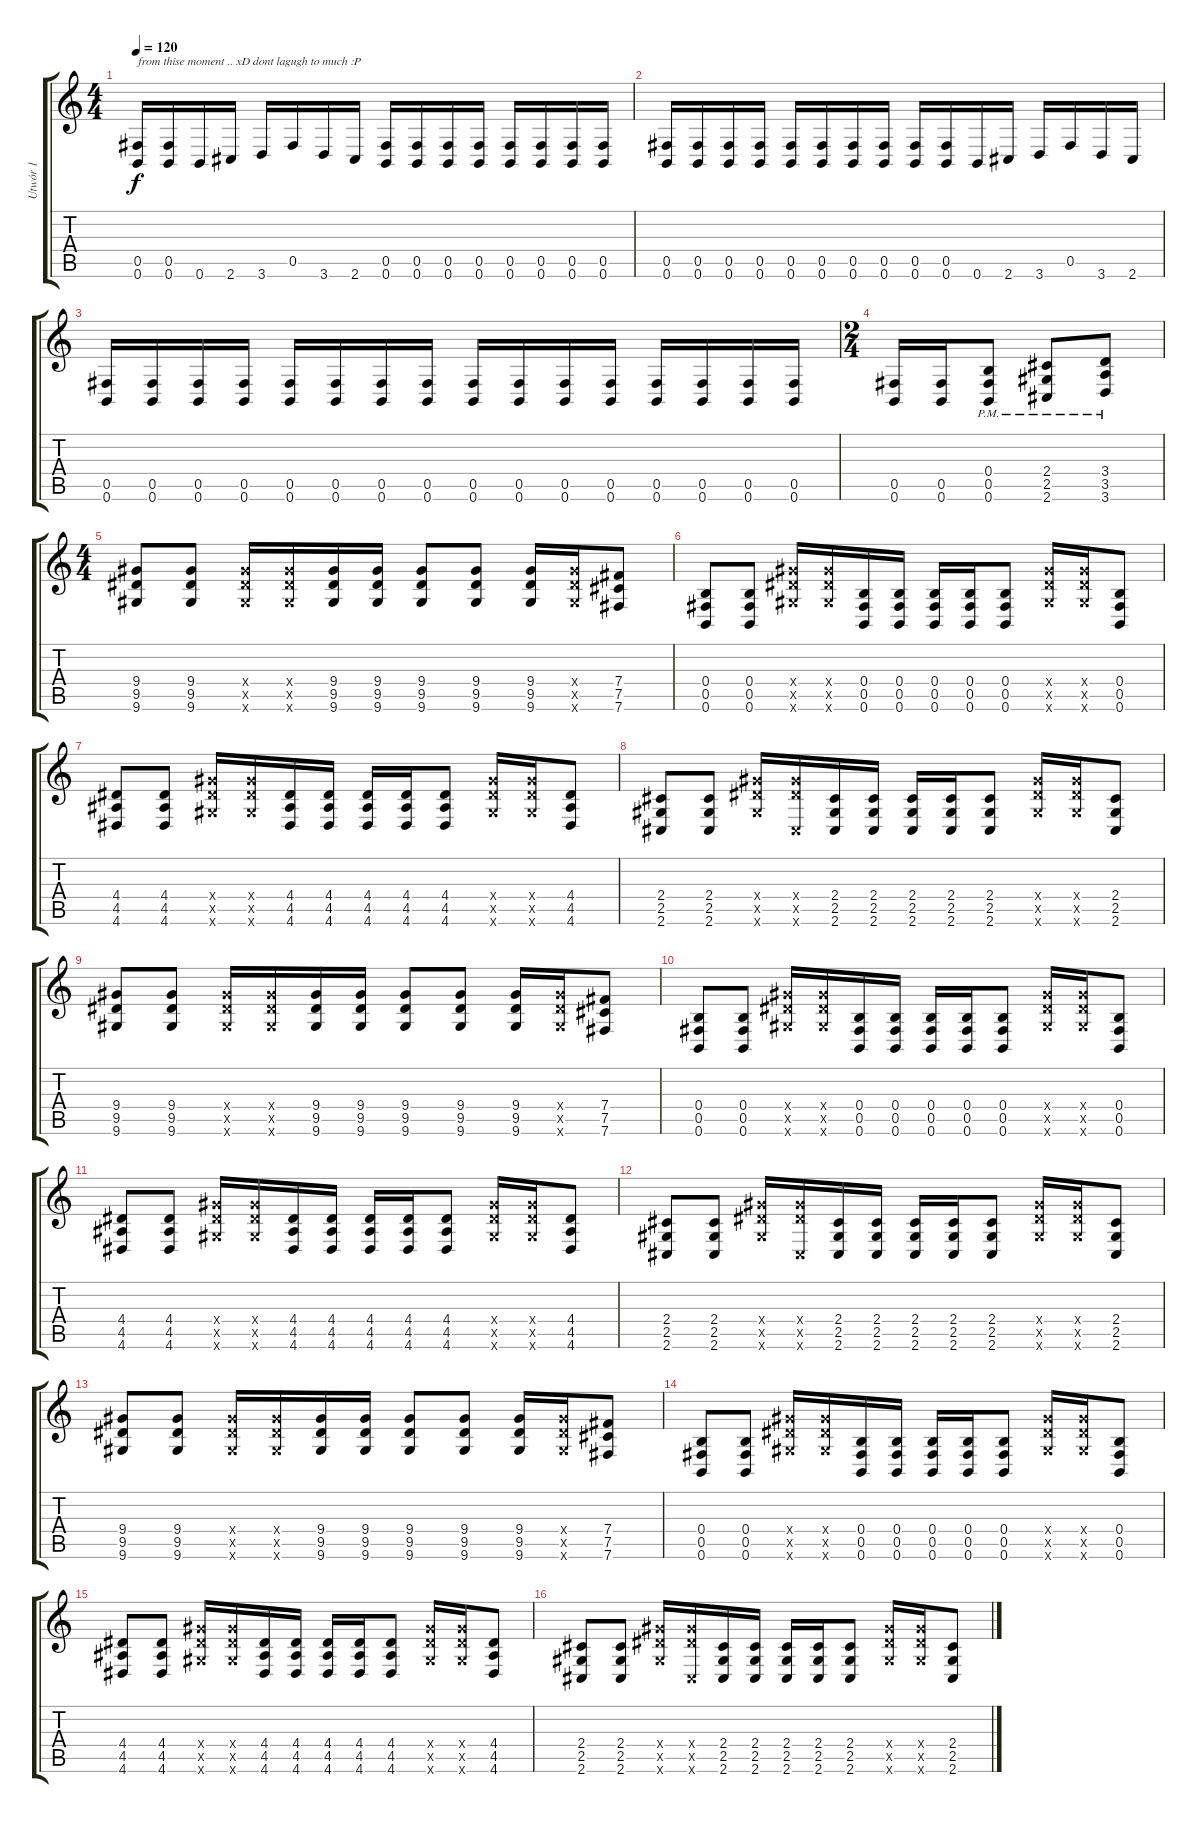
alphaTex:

\track ("Utwór 1" "Utwór 1") {instrument distortionguitar}
\staff {score tabs}
\tuning (Db4 Ab3 E3 B2 Gb2 B1) {hide}
\ts (4 4)
\tempo 120
\clef g2
\ks c
(0.5 0.6).16{txt "from thise moment .. xD dont lagugh to much :P" dy f} (0.5 0.6).16 0.6.16 2.6.16 3.6.16 0.5.16 3.6.16 2.6.16 (0.5 0.6).16 (0.5 0.6).16 (0.5 0.6).16 (0.5 0.6).16 (0.5 0.6).16 (0.5 0.6).16 (0.5 0.6).16 (0.5 0.6).16 |
(0.5 0.6).16 (0.5 0.6).16 (0.5 0.6).16 (0.5 0.6).16 (0.5 0.6).16 (0.5 0.6).16 (0.5 0.6).16 (0.5 0.6).16 (0.5 0.6).16 (0.5 0.6).16 0.6.16 2.6.16 3.6.16 0.5.16 3.6.16 2.6.16 |
(0.5 0.6).16 (0.5 0.6).16 (0.5 0.6).16 (0.5 0.6).16 (0.5 0.6).16 (0.5 0.6).16 (0.5 0.6).16 (0.5 0.6).16 (0.5 0.6).16 (0.5 0.6).16 (0.5 0.6).16 (0.5 0.6).16 (0.5 0.6).16 (0.5 0.6).16 (0.5 0.6).16 (0.5 0.6).16 |
\ts (2 4)
(0.5 0.6).16 (0.5 0.6).16 (0.4{pm} 0.5{pm} 0.6{pm}).8 (2.4{pm} 2.5{pm} 2.6{pm}).8 (3.4{pm} 3.5{pm} 3.6{pm}).8 |
\ts (4 4)
(9.4 9.5 9.6).8 (9.4 9.5 9.6).8 (9.4{x} 9.5{x} 9.6{x}).16 (9.4{x} 9.5{x} 9.6{x}).16 (9.4 9.5 9.6).16 (9.4 9.5 9.6).16 (9.4 9.5 9.6).8 (9.4 9.5 9.6).8 (9.4 9.5 9.6).16 (9.4{x} 9.5{x} 9.6{x}).16 (7.4 7.5 7.6).8 |
(0.4 0.5 0.6).8 (0.4 0.5 0.6).8 (9.4{x} 9.5{x} 9.6{x}).16 (9.4{x} 9.5{x} 9.6{x}).16 (0.4 0.5 0.6).16 (0.4 0.5 0.6).16 (0.4 0.5 0.6).16 (0.4 0.5 0.6).16 (0.4 0.5 0.6).8 (9.4{x} 9.5{x} 9.6{x}).16 (9.4{x} 9.5{x} 9.6{x}).16 (0.4 0.5 0.6).8 |
(4.4 4.5 4.6).8 (4.4 4.5 4.6).8 (9.4{x} 9.5{x} 9.6{x}).16 (9.4{x} 9.5{x} 9.6{x}).16 (4.4 4.5 4.6).16 (4.4 4.5 4.6).16 (4.4 4.5 4.6).16 (4.4 4.5 4.6).16 (4.4 4.5 4.6).8 (9.4{x} 9.5{x} 9.6{x}).16 (9.4{x} 9.5{x} 9.6{x}).16 (4.4 4.5 4.6).8 |
(2.4 2.5 2.6).8 (2.4 2.5 2.6).8 (9.4{x} 9.5{x} 9.6{x}).16 (9.4{x} 9.5{x} 2.6{x}).16 (2.4 2.5 2.6).16 (2.4 2.5 2.6).16 (2.4 2.5 2.6).16 (2.4 2.5 2.6).16 (2.4 2.5 2.6).8 (9.4{x} 9.5{x} 9.6{x}).16 (9.4{x} 9.5{x} 9.6{x}).16 (2.4 2.5 2.6).8 |
(9.4 9.5 9.6).8 (9.4 9.5 9.6).8 (9.4{x} 9.5{x} 9.6{x}).16 (9.4{x} 9.5{x} 9.6{x}).16 (9.4 9.5 9.6).16 (9.4 9.5 9.6).16 (9.4 9.5 9.6).8 (9.4 9.5 9.6).8 (9.4 9.5 9.6).16 (9.4{x} 9.5{x} 9.6{x}).16 (7.4 7.5 7.6).8 |
(0.4 0.5 0.6).8 (0.4 0.5 0.6).8 (9.4{x} 9.5{x} 9.6{x}).16 (9.4{x} 9.5{x} 9.6{x}).16 (0.4 0.5 0.6).16 (0.4 0.5 0.6).16 (0.4 0.5 0.6).16 (0.4 0.5 0.6).16 (0.4 0.5 0.6).8 (9.4{x} 9.5{x} 9.6{x}).16 (9.4{x} 9.5{x} 9.6{x}).16 (0.4 0.5 0.6).8 |
(4.4 4.5 4.6).8 (4.4 4.5 4.6).8 (9.4{x} 9.5{x} 9.6{x}).16 (9.4{x} 9.5{x} 9.6{x}).16 (4.4 4.5 4.6).16 (4.4 4.5 4.6).16 (4.4 4.5 4.6).16 (4.4 4.5 4.6).16 (4.4 4.5 4.6).8 (9.4{x} 9.5{x} 9.6{x}).16 (9.4{x} 9.5{x} 9.6{x}).16 (4.4 4.5 4.6).8 |
(2.4 2.5 2.6).8 (2.4 2.5 2.6).8 (9.4{x} 9.5{x} 9.6{x}).16 (9.4{x} 9.5{x} 2.6{x}).16 (2.4 2.5 2.6).16 (2.4 2.5 2.6).16 (2.4 2.5 2.6).16 (2.4 2.5 2.6).16 (2.4 2.5 2.6).8 (9.4{x} 9.5{x} 9.6{x}).16 (9.4{x} 9.5{x} 9.6{x}).16 (2.4 2.5 2.6).8 |
(9.4 9.5 9.6).8 (9.4 9.5 9.6).8 (9.4{x} 9.5{x} 9.6{x}).16 (9.4{x} 9.5{x} 9.6{x}).16 (9.4 9.5 9.6).16 (9.4 9.5 9.6).16 (9.4 9.5 9.6).8 (9.4 9.5 9.6).8 (9.4 9.5 9.6).16 (9.4{x} 9.5{x} 9.6{x}).16 (7.4 7.5 7.6).8 |
(0.4 0.5 0.6).8 (0.4 0.5 0.6).8 (9.4{x} 9.5{x} 9.6{x}).16 (9.4{x} 9.5{x} 9.6{x}).16 (0.4 0.5 0.6).16 (0.4 0.5 0.6).16 (0.4 0.5 0.6).16 (0.4 0.5 0.6).16 (0.4 0.5 0.6).8 (9.4{x} 9.5{x} 9.6{x}).16 (9.4{x} 9.5{x} 9.6{x}).16 (0.4 0.5 0.6).8 |
(4.4 4.5 4.6).8 (4.4 4.5 4.6).8 (9.4{x} 9.5{x} 9.6{x}).16 (9.4{x} 9.5{x} 9.6{x}).16 (4.4 4.5 4.6).16 (4.4 4.5 4.6).16 (4.4 4.5 4.6).16 (4.4 4.5 4.6).16 (4.4 4.5 4.6).8 (9.4{x} 9.5{x} 9.6{x}).16 (9.4{x} 9.5{x} 9.6{x}).16 (4.4 4.5 4.6).8 |
(2.4 2.5 2.6).8 (2.4 2.5 2.6).8 (9.4{x} 9.5{x} 9.6{x}).16 (9.4{x} 9.5{x} 2.6{x}).16 (2.4 2.5 2.6).16 (2.4 2.5 2.6).16 (2.4 2.5 2.6).16 (2.4 2.5 2.6).16 (2.4 2.5 2.6).8 (9.4{x} 9.5{x} 9.6{x}).16 (9.4{x} 9.5{x} 9.6{x}).16 (2.4 2.5 2.6).8
